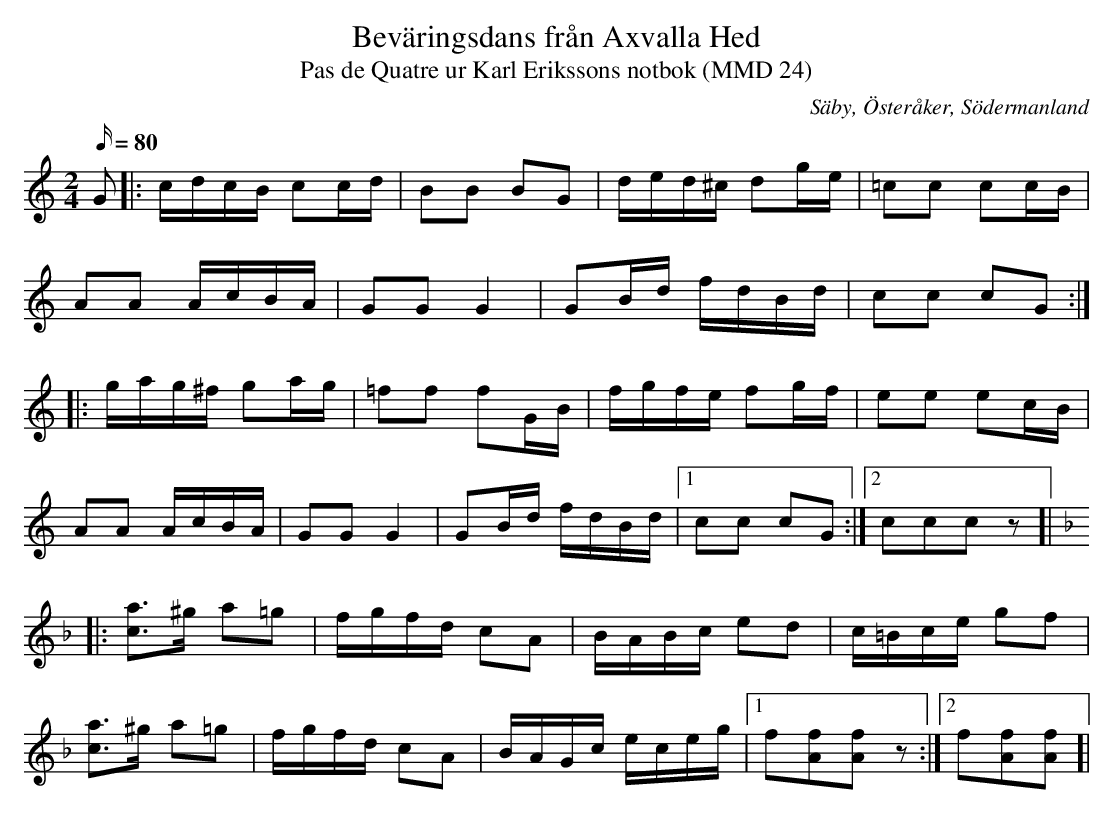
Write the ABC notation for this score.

X:1
T:Beväringsdans från Axvalla Hed
T:Pas de Quatre ur Karl Erikssons notbok (MMD 24)
O:Säby, Österåker, Södermanland
M:2/4
L:1/16
K:C
Q:80
G2|:cdcB c2cd|B2B2 B2G2|ded^c d2ge|=c2c2 c2cB|
A2A2 AcBA|G2G2 G4|G2Bd fdBd|c2c2 c2G2:|
|:gag^f g2ag|=f2f2 f2GB|fgfe f2gf|e2e2 e2cB|
A2A2 AcBA|G2G2 G4|G2Bd fdBd|1c2c2 c2G2:|2c2c2c2z2]|
K:F
|:[ac]3^g a2=g2|fgfd c2A2|BABc e2d2|c=Bce g2f2|
[ac]3^g a2=g2|fgfd c2A2|BAGc eceg|1f2[fA]2[fA]2z2:|2f2[fA]2[fA]2]|
